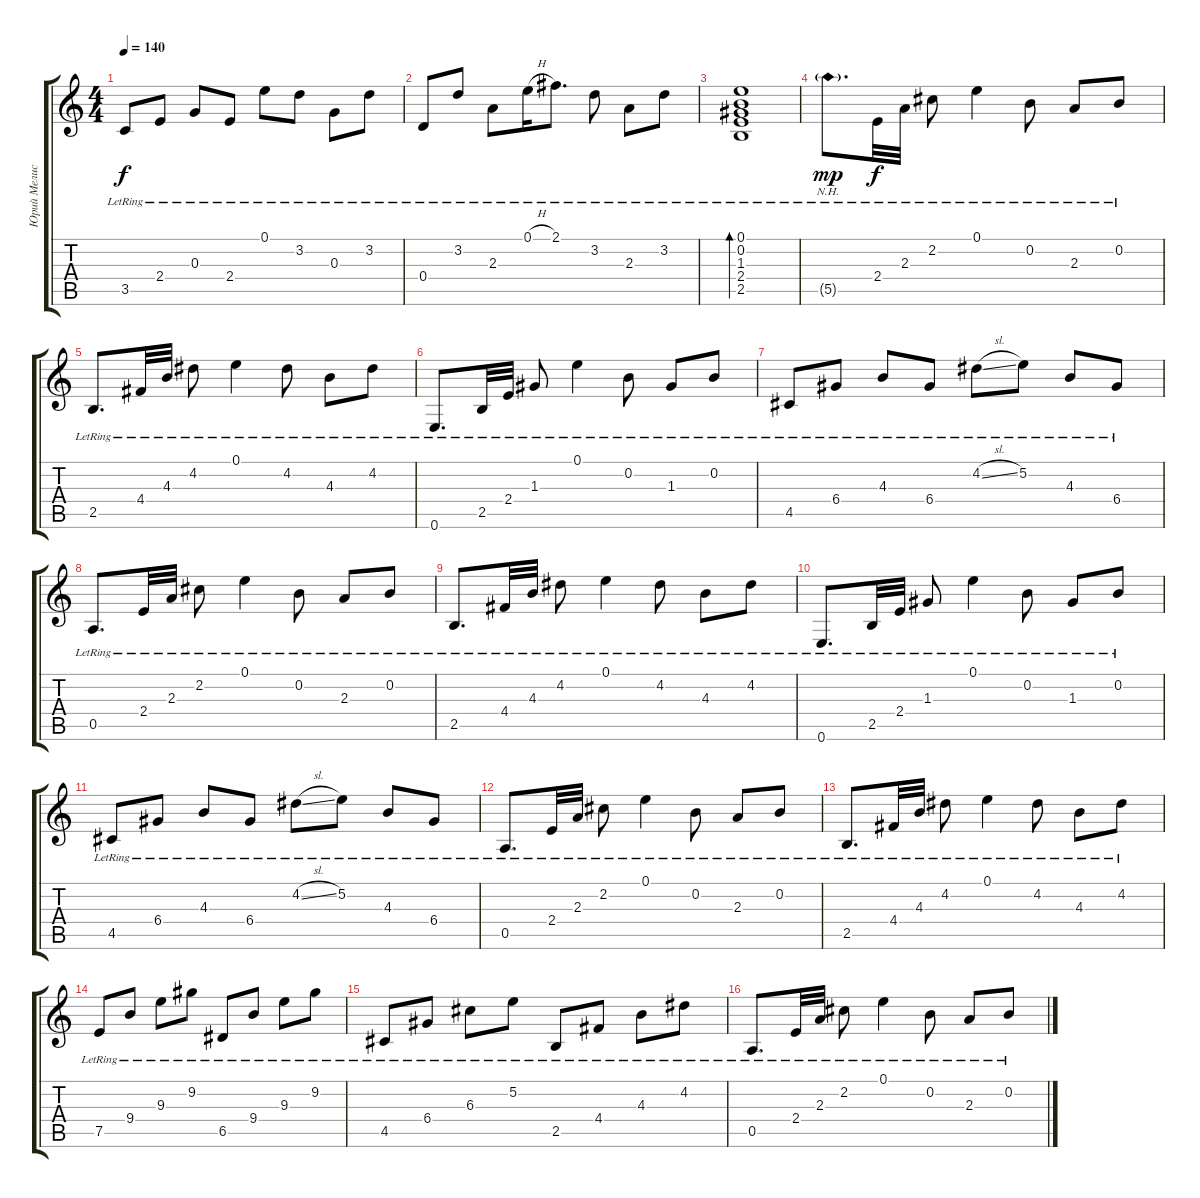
\track ("Юрий Мелисов" "Юрий Мелис") {instrument acousticguitarnylon}
\staff {score tabs}
\tuning (E4 B3 G3 D3 A2 E2) {hide}
\ts (4 4)
\tempo 140
\clef g2
\ks c
3.5{lr}.8{dy f} 2.4{lr}.8 0.3{lr}.8 2.4{lr}.8 0.1{lr}.8 3.2{lr}.8 0.3{lr}.8 3.2{lr}.8 |
0.4{lr}.8 3.2{lr}.8 2.3{lr}.8 0.1{h lr}.16 2.1{lr}.8{d} 3.2{lr}.8 2.3{lr}.8 3.2{lr}.8 |
(0.1{lr} 0.2{lr} 1.3{lr} 2.4{lr} 2.5{lr}).1{bd 120} |
5.5{nh g lr}.8{d dy mp} 2.4{lr}.32{dy f} 2.3{lr}.32 2.2{lr}.8 0.1{lr}.4 0.2{lr}.8 2.3{lr}.8 0.2{lr}.8 |
2.5{lr}.8{d} 4.4{lr}.32 4.3{lr}.32 4.2{lr}.8 0.1{lr}.4 4.2{lr}.8 4.3{lr}.8 4.2{lr}.8 |
0.6{lr}.8{d} 2.5{lr}.32 2.4{lr}.32 1.3{lr}.8 0.1{lr}.4 0.2{lr}.8 1.3{lr}.8 0.2{lr}.8 |
4.5{lr}.8 6.4{lr}.8 4.3{lr}.8 6.4{lr}.8 4.2{sl lr}.8 5.2{lr}.8 4.3{lr}.8 6.4{lr}.8 |
0.5{lr}.8{d} 2.4{lr}.32 2.3{lr}.32 2.2{lr}.8 0.1{lr}.4 0.2{lr}.8 2.3{lr}.8 0.2{lr}.8 |
2.5{lr}.8{d} 4.4{lr}.32 4.3{lr}.32 4.2{lr}.8 0.1{lr}.4 4.2{lr}.8 4.3{lr}.8 4.2{lr}.8 |
0.6{lr}.8{d} 2.5{lr}.32 2.4{lr}.32 1.3{lr}.8 0.1{lr}.4 0.2{lr}.8 1.3{lr}.8 0.2{lr}.8 |
4.5{lr}.8 6.4{lr}.8 4.3{lr}.8 6.4{lr}.8 4.2{sl lr}.8 5.2{lr}.8 4.3{lr}.8 6.4{lr}.8 |
0.5{lr}.8{d} 2.4{lr}.32 2.3{lr}.32 2.2{lr}.8 0.1{lr}.4 0.2{lr}.8 2.3{lr}.8 0.2{lr}.8 |
2.5{lr}.8{d} 4.4{lr}.32 4.3{lr}.32 4.2{lr}.8 0.1{lr}.4 4.2{lr}.8 4.3{lr}.8 4.2{lr}.8 |
7.5{lr}.8 9.4{lr}.8 9.3{lr}.8 9.2{lr}.8 6.5{lr}.8 9.4{lr}.8 9.3{lr}.8 9.2{lr}.8 |
4.5{lr}.8 6.4{lr}.8 6.3{lr}.8 5.2{lr}.8 2.5{lr}.8 4.4{lr}.8 4.3{lr}.8 4.2{lr}.8 |
0.5{lr}.8{d} 2.4{lr}.32 2.3{lr}.32 2.2{lr}.8 0.1{lr}.4 0.2{lr}.8 2.3{lr}.8 0.2{lr}.8
